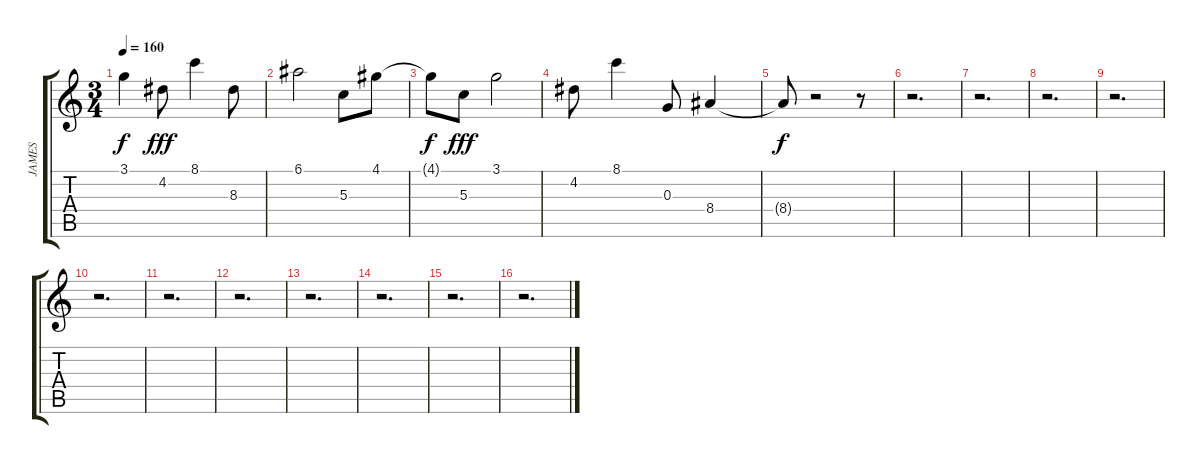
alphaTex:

\track ("JAMES" "JAMES") {instrument distortionguitar}
\staff {score tabs}
\tuning (E4 B3 G3 D3 A2 E2) {hide}
\ts (3 4)
\tempo 160
\clef g2
\ks c
3.1{t}.4{dy f} 4.2.8{dy fff} 8.1.4 8.3.8 |
6.1.2 5.3.8 4.1.8 |
4.1{t}.8{dy f} 5.3.8{dy fff} 3.1.2 |
4.2.8 8.1.4 0.3.8 8.4.4 |
8.4{t}.8{dy f} r.2 r.8 |
r.2{d} |
r.2{d} |
r.2{d} |
r.2{d} |
r.2{d} |
r.2{d} |
r.2{d} |
r.2{d} |
r.2{d} |
r.2{d} |
r.2{d}
